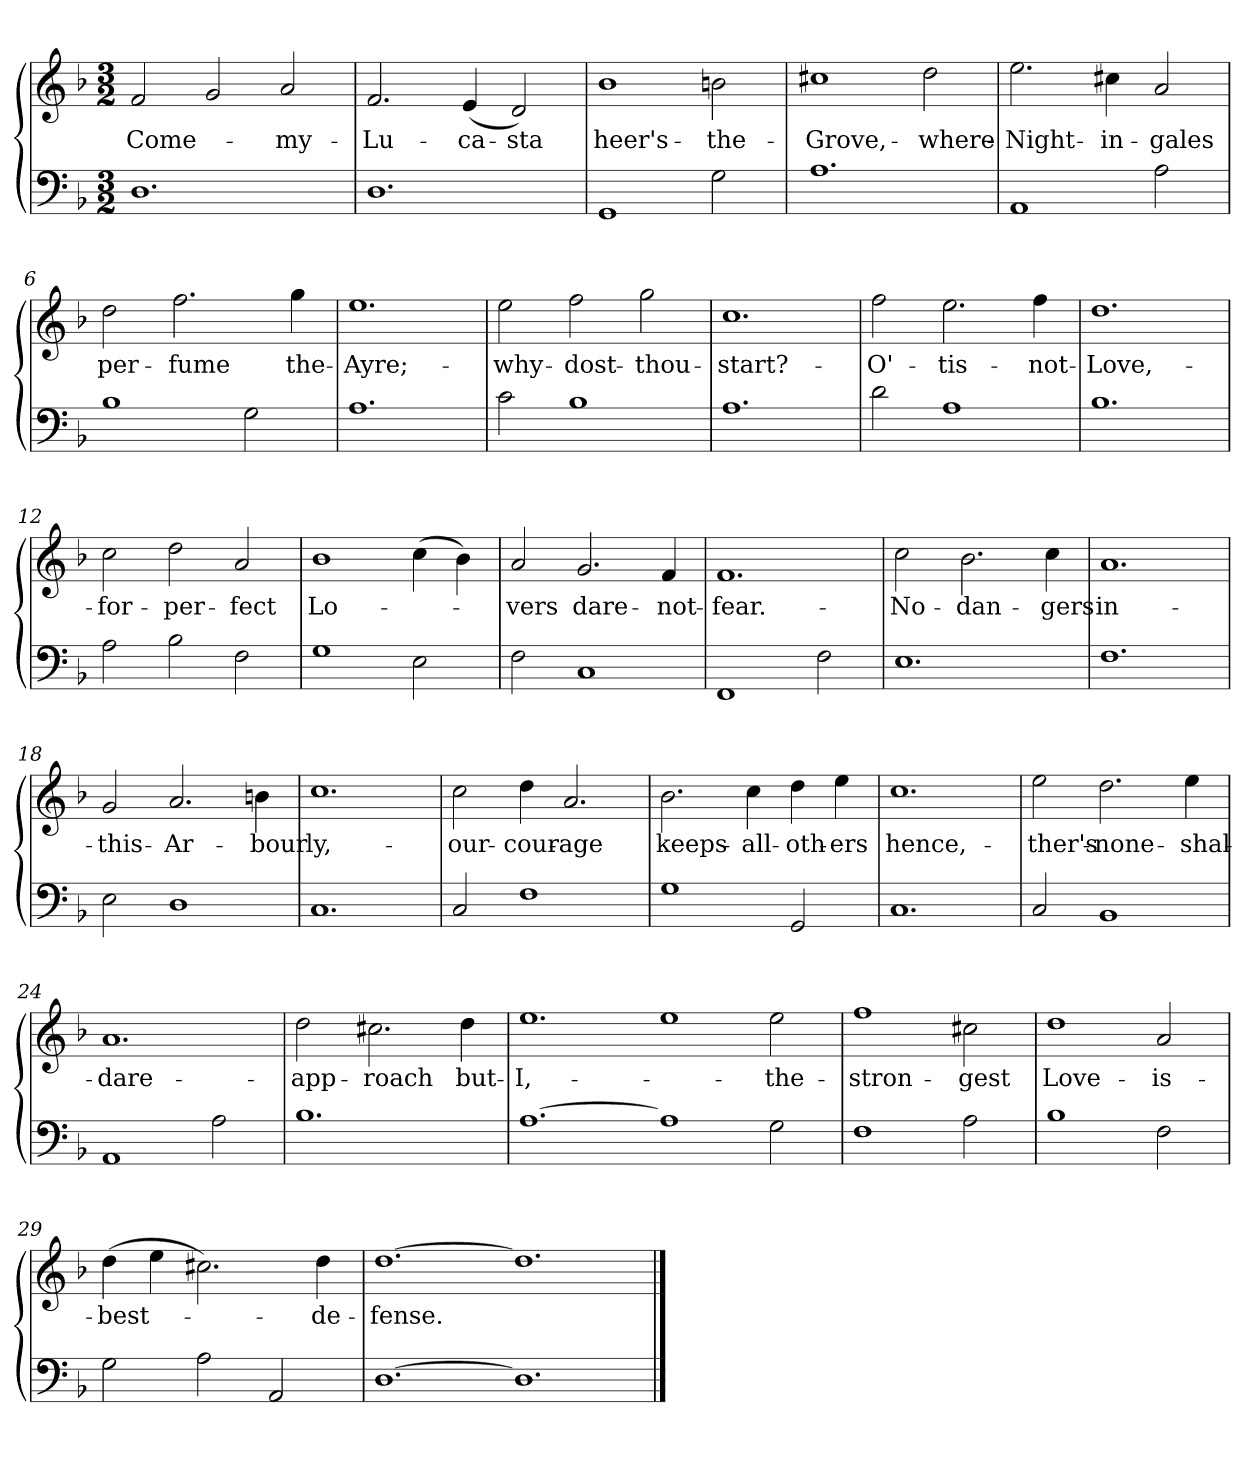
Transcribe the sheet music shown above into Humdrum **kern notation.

**kern	**kern	**text
*part2	*part1	*part1
*staff2	*staff1	*staff1
*clefF4	*clefG2	*
*k[b-]	*k[b-]	*
*F:	*F:	*
*M3/2	*M3/2	*
=1	=1	=1
1.D\	2f/	Come-
.	2g/	.
.	2a/	my-
=2	=2	=2
!	!	!LO:LY:i
1.D\	2.f/	Lu-
!	!	!LO:LY:i
.	(4e/	-ca-
!	!	!LO:LY:i
.	2d/)	-sta
=3	=3	=3
1GG/	1b-\	heer's-
2G\	2bn\	the-
=4	=4	=4
1.A\	1cc#X\	Grove,-
.	2dd\	where-
=5	=5	=5
1AA/	2.ee\	Night-
.	4cc#X\	-in-
2A\	2a/	-gales
=6	=6	=6
1B-\	2dd\	per-
.	2.ff\	-fume
2G\	.	.
.	4gg\	the-
=7	=7	=7
1.A\	1.ee\	Ayre;-
!!LO:LB:g=z
=8	=8	=8
2c\	2ee\	why-
1B-\	2ff\	dost-
.	2gg\	thou-
=9	=9	=9
1.A\	1.cc\	start?-
=10	=10	=10
2d\	2ff\	O'-
1A\	2.ee\	tis-
.	4ff\	not-
=11	=11	=11
1.B-\	1.dd\	Love,-
=12	=12	=12
2A\	2cc\	for-
2B-\	2dd\	per-
2F\	2a/	-fect
=13	=13	=13
1G\	1b-\	Lo-
2E\	(4cc\	.
.	4b-\)	.
=14	=14	=14
2F\	2a/	-vers
1C/	2.g/	dare-
.	4f/	not-
!!LO:LB:g=z
=15	=15	=15
1FF/	1.f/	fear.-
2F\	.	.
=16	=16	=16
1.E\	2cc\	No-
.	2.b-\	dan-
.	4cc\	-gers
=17	=17	=17
1.F\	1.a/	in-
=18	=18	=18
2E\	2g/	this-
1D\	2.a/	Ar-
.	4bn\	-bour
=19	=19	=19
1.C/	1.cc\	ly,-
=20	=20	=20
2C/	2cc\	our-
1F\	4dd\	cour-
.	2.a/	-age
=21	=21	=21
1G\	2.b-\	keeps-
.	4cc\	all-
2GG/	4dd\	oth-
.	4ee\	-ers
!!LO:LB:g=z
=22	=22	=22
1.C/	1.cc\	hence,-
=23	=23	=23
2C/	2ee\	ther's-
1BB-/	2.dd\	none-
.	4ee\	shal-
=24	=24	=24
1AA/	1.a/	dare-
2A\	.	.
=25	=25	=25
1.B-\	2dd\	app-
.	2.cc#X\	-roach
.	4dd\	but-
=26	=26	=26
[1.A\	(1.ee\	I,-
1A\]	1ee\	.
2G\	2ee\	the-
!!LO:LB:g=z
=27	=27	=27
1F\	1ff\	stron-
2A\	2cc#X\	-gest
=28	=28	=28
1B-\	1dd\	Love-
2F\	2a/	is-
=29	=29	=29
2G\	(4dd\	best-
.	4ee\	.
2A\	2.cc#X\)	.
2AA/	.	.
.	4dd\	de-
=30	=30	=30
[1.D\	[1.dd\	-fense.
1.D\]	1.dd\]	.
==	==	==
*-	*-	*-
